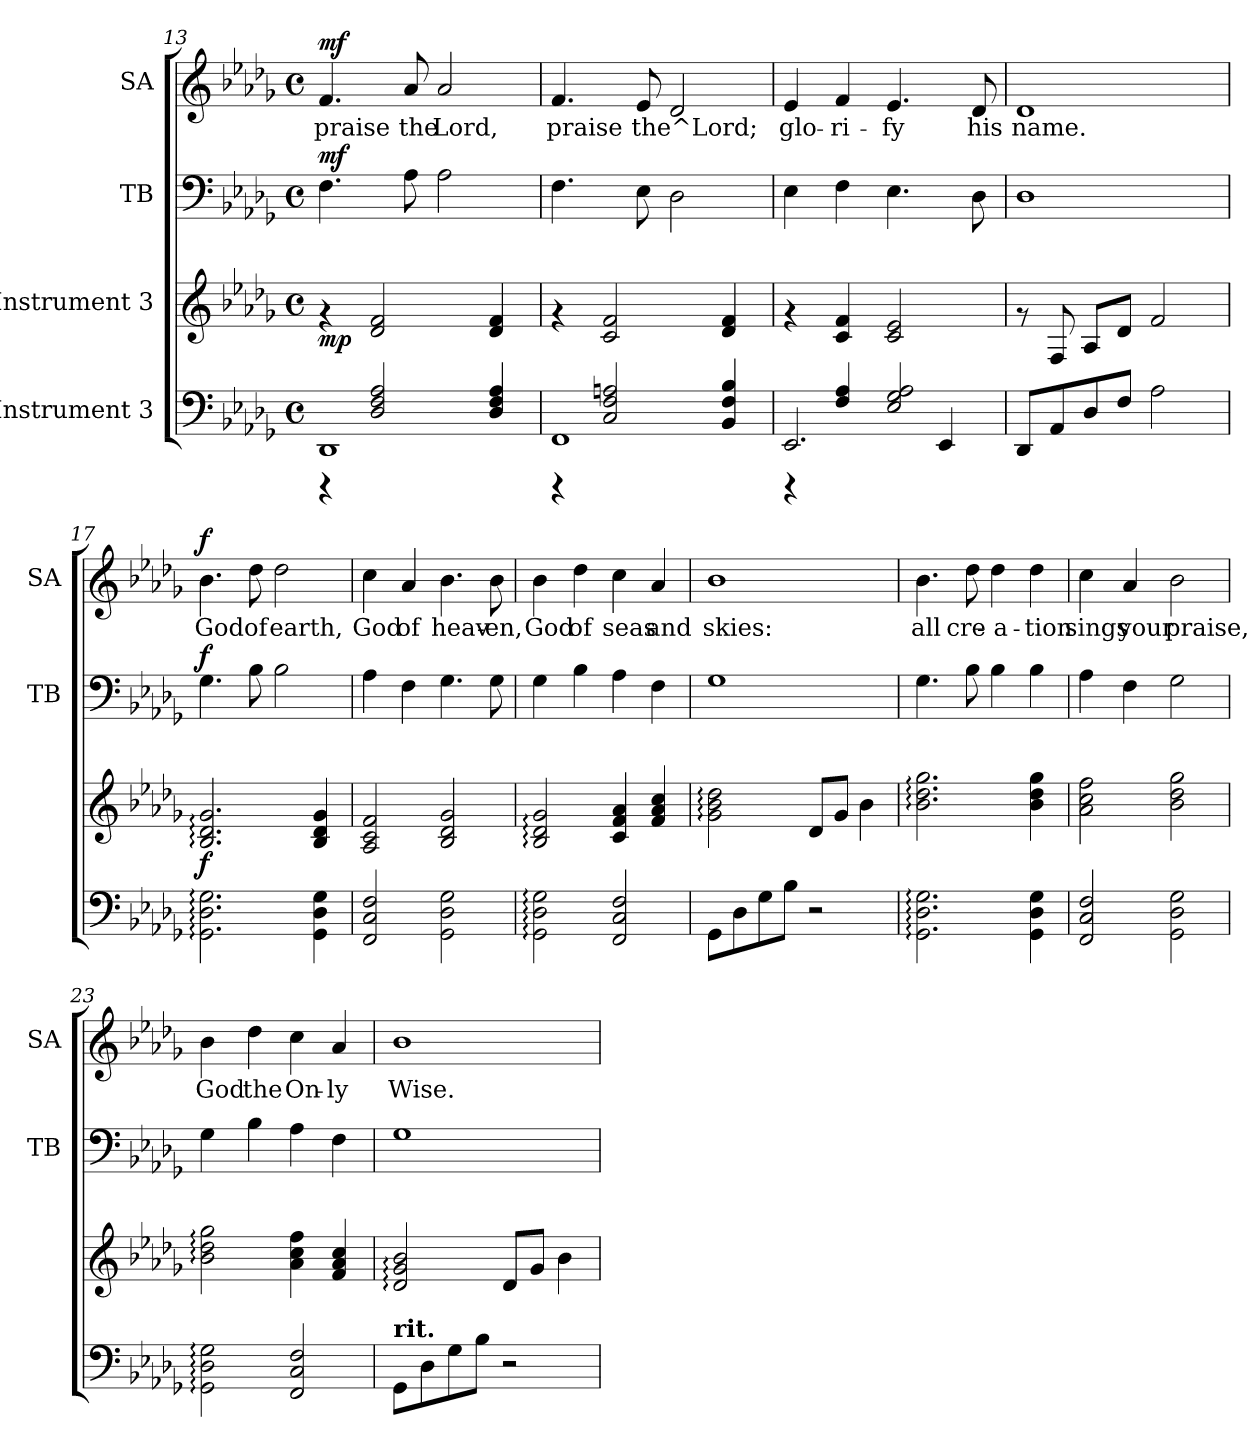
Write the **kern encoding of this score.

**kern	**kern	**dynam	**kern	**dynam	**kern	**text	**dynam
*part4	*part3	*part3	*part2	*part2	*part1	*part1	*part1
*staff4	*staff3	*staff3	*staff2	*staff2	*staff1	*staff1	*staff1
*I"Instrument 3	*I"Instrument 3	*	*I"TB	*	*I"SA	*	*
*	*	*	*I'TB	*	*I'SA	*	*
!!LO:PB:g=z
*clefF4	*clefG2	*	*clefF4	*	*clefG2	*	*
*k[b-e-a-d-g-]	*k[b-e-a-d-g-]	*	*k[b-e-a-d-g-]	*	*k[b-e-a-d-g-]	*	*
*D-:	*D-:	*	*D-:	*	*D-:	*	*
*M4/4	*M4/4	*	*M4/4	*	*M4/4	*	*
*met(c)	*met(c)	*	*met(c)	*	*met(c)	*	*
=13	=13	=13	=13	=13	=13	=13	=13
*^	*	*	*	*	*	*	*
!	!	!	!LO:DY:b	!	!LO:DY:a	!	!LO:LY:b:cj	!LO:DY:a
4rCCC	1DD-	4rf	mp	4.F\	mf	4.f/	praise	mf
2A-/ 2D-/ 2F/	.	2d-/ 2f/	.	.	.	.	.	.
!	!	!	!	!	!	!	!LO:LY:b:cj	!
.	.	.	.	8A-\	.	8a-/	the	.
!	!	!	!	!	!	!	!LO:LY:b:cj	!
.	.	.	.	2A-\	.	2a-/	Lord,	.
4A-/ 4F/ 4D-/	.	4d-/ 4f/	.	.	.	.	.	.
=14	=14	=14	=14	=14	=14	=14	=14	=14
!	!	!	!	!	!	!	!LO:LY:b:cj	!
4rCCC	1FF	4rf	.	4.F\	.	4.f/	praise	.
2F/ 2C/ 2An/	.	2f/ 2c/	.	.	.	.	.	.
!	!	!	!	!	!	!	!LO:LY:b:cj	!
.	.	.	.	8E-\	.	8e-/	the^Lord;	.
!	!	!	!	!	!	!	!LO:LY:b:cj	!
.	.	.	.	2D-\	.	2d-/	.	.
4F/ 4BB-/ 4B-/	.	4f/ 4d-/	.	.	.	.	.	.
=15	=15	=15	=15	=15	=15	=15	=15	=15
!	!	!	!	!	!	!	!LO:LY:b:cj	!
4rCCC	2.EE-/	4rf	.	4E-\	.	4e-/	glo-	.
!	!	!	!	!	!	!	!LO:LY:b:cj	!
4A-/ 4F/	.	4c/ 4f/	.	4F\	.	4f/	-ri-	.
!	!	!	!	!	!	!	!LO:LY:b:cj	!
2G-/ 2E-/ 2A-/	.	2c/ 2e-/	.	4.E-\	.	4.e-/	-fy	.
.	4EE-/	.	.	.	.	.	.	.
!	!	!	!	!	!	!	!LO:LY:b:cj	!
.	.	.	.	8D-\	.	8d-/	his	.
*v	*v	*	*	*	*	*	*	*
=16	=16	=16	=16	=16	=16	=16	=16
!	!	!	!	!	!	!LO:LY:b:cj	!
8DD-/L	8rf	.	1D-	.	1d-	name.	.
8AA-/	8F/	.	.	.	.	.	.
8D-/	8A-/L	.	.	.	.	.	.
8F/J	8d-/J	.	.	.	.	.	.
2A-\	2f/	.	.	.	.	.	.
!!LO:LB:g=z
=17	=17	=17	=17	=17	=17	=17	=17
!	!	!LO:DY:b	!	!LO:DY:a	!	!LO:LY:b:cj	!LO:DY:a
2.D-\: 2.GG-\: 2.G-\:	2.d-/: 2.B-/: 2.g-/:	f	4.G-\	f	4.b-\	God	f
!	!	!	!	!	!	!LO:LY:b:cj	!
.	.	.	8B-\	.	8dd-\	of	.
!	!	!	!	!	!	!LO:LY:b:cj	!
.	.	.	2B-\	.	2dd-\	earth,	.
4G-\ 4GG-\ 4D-\	4g-/ 4d-/ 4B-/	.	.	.	.	.	.
=18	=18	=18	=18	=18	=18	=18	=18
!	!	!	!	!	!	!LO:LY:b:cj	!
2C/ 2FF/ 2F/	2c/ 2A-/ 2f/	.	4A-\	.	4cc\	God	.
!	!	!	!	!	!	!LO:LY:b:cj	!
.	.	.	4F\	.	4a-/	of	.
!	!	!	!	!	!	!LO:LY:b:cj	!
2G-\ 2D-\ 2GG-\	2g-/ 2d-/ 2B-/	.	4.G-\	.	4.b-\	heav-	.
!	!	!	!	!	!	!LO:LY:b:cj	!
.	.	.	8G-\	.	8b-\	-en,	.
=19	=19	=19	=19	=19	=19	=19	=19
!	!	!	!	!	!	!LO:LY:b:cj	!
2D-\: 2GG-\: 2G-\:	2d-/: 2B-/: 2g-/:	.	4G-\	.	4b-\	God	.
!	!	!	!	!	!	!LO:LY:b:cj	!
.	.	.	4B-\	.	4dd-\	of	.
!	!	!	!	!	!	!LO:LY:b:cj	!
2F/ 2FF/ 2C/	4a-/ 4f/ 4c/	.	4A-\	.	4cc\	seas	.
!	!	!	!	!	!	!LO:LY:b:cj	!
.	4cc/ 4a-/ 4f/	.	4F\	.	4a-/	and	.
=20	=20	=20	=20	=20	=20	=20	=20
!	!	!	!	!	!	!LO:LY:b:cj	!
8GG-\L	2dd-\: 2g-\: 2b-\:	.	1G-	.	1b-	skies:	.
8D-\	.	.	.	.	.	.	.
8G-\	.	.	.	.	.	.	.
8B-\J	.	.	.	.	.	.	.
2r	8d-/L	.	.	.	.	.	.
.	8g-/J	.	.	.	.	.	.
.	4b-\	.	.	.	.	.	.
!!LO:PB:g=z
=21	=21	=21	=21	=21	=21	=21	=21
!	!	!	!	!	!	!LO:LY:b:cj	!
2.G-\: 2.GG-\: 2.D-\:	2.dd-\: 2.b-\: 2.gg-\:	.	4.G-\	.	4.b-\	all	.
!	!	!	!	!	!	!LO:LY:b:cj	!
.	.	.	8B-\	.	8dd-\	cre-	.
!	!	!	!	!	!	!LO:LY:b:cj	!
.	.	.	4B-\	.	4dd-\	-a-	.
!	!	!	!	!	!	!LO:LY:b:cj	!
4D-\ 4GG-\ 4G-\	4gg-\ 4dd-\ 4b-\	.	4B-\	.	4dd-\	-tion	.
=22	=22	=22	=22	=22	=22	=22	=22
!	!	!	!	!	!	!LO:LY:b:cj	!
2C/ 2FF/ 2F/	2cc\ 2a-\ 2ff\	.	4A-\	.	4cc\	sings	.
!	!	!	!	!	!	!LO:LY:b:cj	!
.	.	.	4F\	.	4a-/	your	.
!	!	!	!	!	!	!LO:LY:b:cj	!
2D-\ 2GG-\ 2G-\	2dd-\ 2b-\ 2gg-\	.	2G-\	.	2b-\	praise,	.
=23	=23	=23	=23	=23	=23	=23	=23
!	!	!	!	!	!	!LO:LY:b:cj	!
2G-\: 2D-\: 2GG-\:	2dd-\: 2b-\: 2gg-\:	.	4G-\	.	4b-\	God	.
!	!	!	!	!	!	!LO:LY:b:cj	!
.	.	.	4B-\	.	4dd-\	the	.
!	!	!	!	!	!	!LO:LY:b:cj	!
2F/ 2C/ 2FF/	4cc\ 4a-\ 4ff\	.	4A-\	.	4cc\	On-	.
!	!	!	!	!	!	!LO:LY:b:cj	!
.	4cc/ 4a-/ 4f/	.	4F\	.	4a-/	-ly	.
=24	=24	=24	=24	=24	=24	=24	=24
!LO:TX:a:B:t=rit.	!	!	!	!	!	!	!
!	!	!	!	!	!	!LO:LY:b:cj	!
8GG-\L	2g-/: 2d-/: 2b-/:	.	1G-	.	1b-	Wise.	.
8D-\	.	.	.	.	.	.	.
8G-\	.	.	.	.	.	.	.
8B-\J	.	.	.	.	.	.	.
2r	8d-/L	.	.	.	.	.	.
.	8g-/J	.	.	.	.	.	.
.	4b-\	.	.	.	.	.	.
=	=	=	=	=	=	=	=
*-	*-	*-	*-	*-	*-	*-	*-
